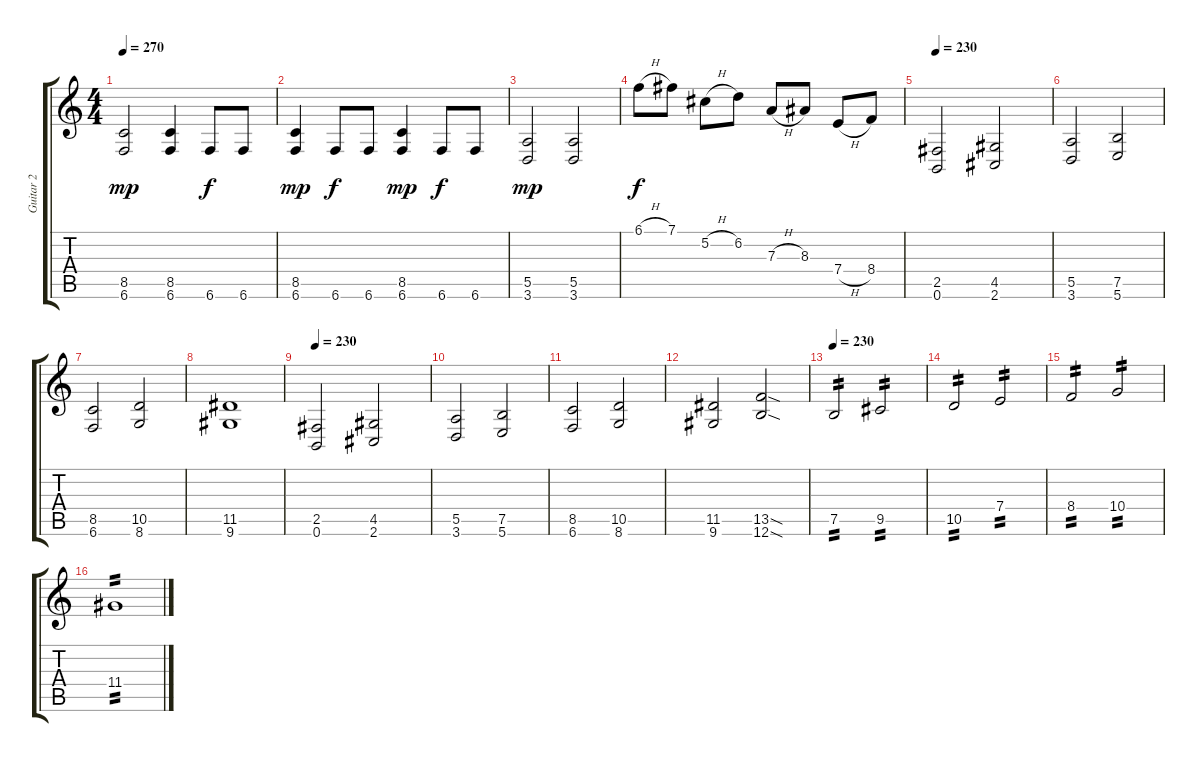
\track ("Guitar 2" "Guitar 2") {instrument distortionguitar}
\staff {score tabs}
\tuning (B3 Ab3 D3 A2 E2 B1) {hide}
\ts (4 4)
\tempo 270
\clef g2
\ks c
(8.5 6.6).2{dy mp} (8.5 6.6).4 6.6.8{dy f} 6.6.8 |
(8.5 6.6).4{dy mp} 6.6.8{dy f} 6.6.8 (8.5 6.6).4{dy mp} 6.6.8{dy f} 6.6.8 |
(5.5 3.6).2{dy mp} (5.5 3.6).2 |
6.1{h}.8{dy f} 7.1.8 5.2{h}.8 6.2.8 7.3{h}.8 8.3.8 7.4{h}.8 8.4.8 |
\tempo 230
(2.5 0.6).2 (4.5 2.6).2 |
(5.5 3.6).2 (7.5 5.6).2 |
(8.5 6.6).2 (10.5 8.6).2 |
(11.5 9.6).1 |
\tempo 230
(2.5 0.6).2 (4.5 2.6).2 |
(5.5 3.6).2 (7.5 5.6).2 |
(8.5 6.6).2 (10.5 8.6).2 |
(11.5 9.6).2 (13.5{sod} 12.6{sod}).2 |
\tempo 230
7.5.2{tp 2} 9.5.2{tp 2} |
10.5.2{tp 2} 7.4.2{tp 2} |
8.4.2{tp 2} 10.4.2{tp 2} |
11.4.1{tp 2}
